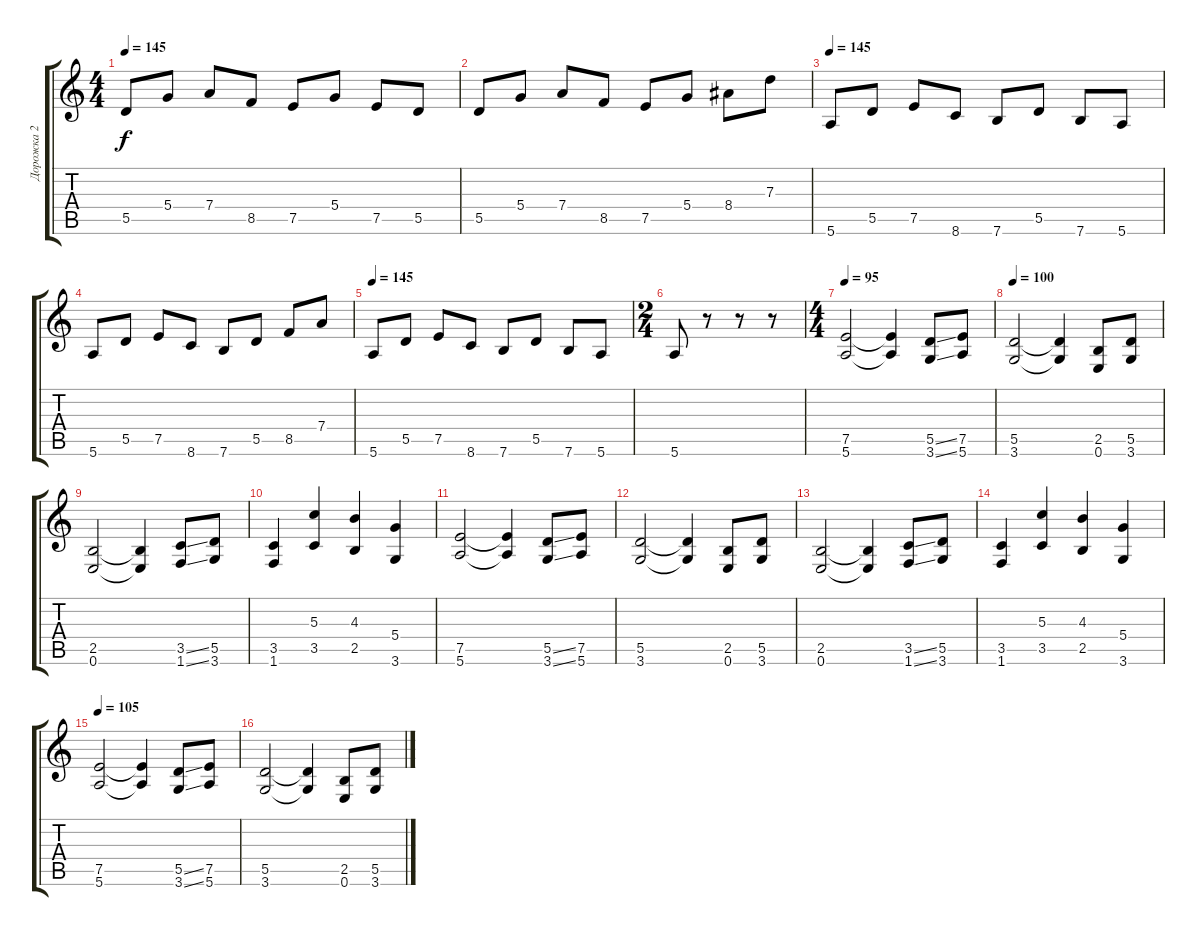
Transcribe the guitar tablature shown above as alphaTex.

\track ("Дорожка 2" "Дорожка 2") {instrument distortionguitar}
\staff {score tabs}
\tuning (E4 B3 G3 D3 A2 E2) {hide}
\ts (4 4)
\tempo 145
\clef g2
\ks c
5.5.8{dy f} 5.4.8 7.4.8 8.5.8 7.5.8 5.4.8 7.5.8 5.5.8 |
5.5.8 5.4.8 7.4.8 8.5.8 7.5.8 5.4.8 8.4.8 7.3.8 |
\tempo 145
5.6.8 5.5.8 7.5.8 8.6.8 7.6.8 5.5.8 7.6.8 5.6.8 |
5.6.8 5.5.8 7.5.8 8.6.8 7.6.8 5.5.8 8.5.8 7.4.8 |
\tempo 145
5.6.8 5.5.8 7.5.8 8.6.8 7.6.8 5.5.8 7.6.8 5.6.8 |
\ts (2 4)
5.6.8 r.8 r.8 r.8 |
\ts (4 4)
\tempo 95
(7.5 5.6).2 (7.5{t} 5.6{t}).4 (5.5{ss} 3.6{ss}).8 (7.5 5.6).8 |
\tempo 100
(5.5 3.6).2 (5.5{t} 3.6{t}).4 (2.5 0.6).8 (5.5 3.6).8 |
(2.5 0.6).2 (2.5{t} 0.6{t}).4 (3.5{ss} 1.6{ss}).8 (5.5 3.6).8 |
(3.5 1.6).4 (5.3 3.5).4 (4.3 2.5).4 (5.4 3.6).4 |
(7.5 5.6).2 (7.5{t} 5.6{t}).4 (5.5{ss} 3.6{ss}).8 (7.5 5.6).8 |
(5.5 3.6).2 (5.5{t} 3.6{t}).4 (2.5 0.6).8 (5.5 3.6).8 |
(2.5 0.6).2 (2.5{t} 0.6{t}).4 (3.5{ss} 1.6{ss}).8 (5.5 3.6).8 |
(3.5 1.6).4 (5.3 3.5).4 (4.3 2.5).4 (5.4 3.6).4 |
\tempo 105
(7.5 5.6).2 (7.5{t} 5.6{t}).4 (5.5{ss} 3.6{ss}).8 (7.5 5.6).8 |
(5.5 3.6).2 (5.5{t} 3.6{t}).4 (2.5 0.6).8 (5.5 3.6).8
